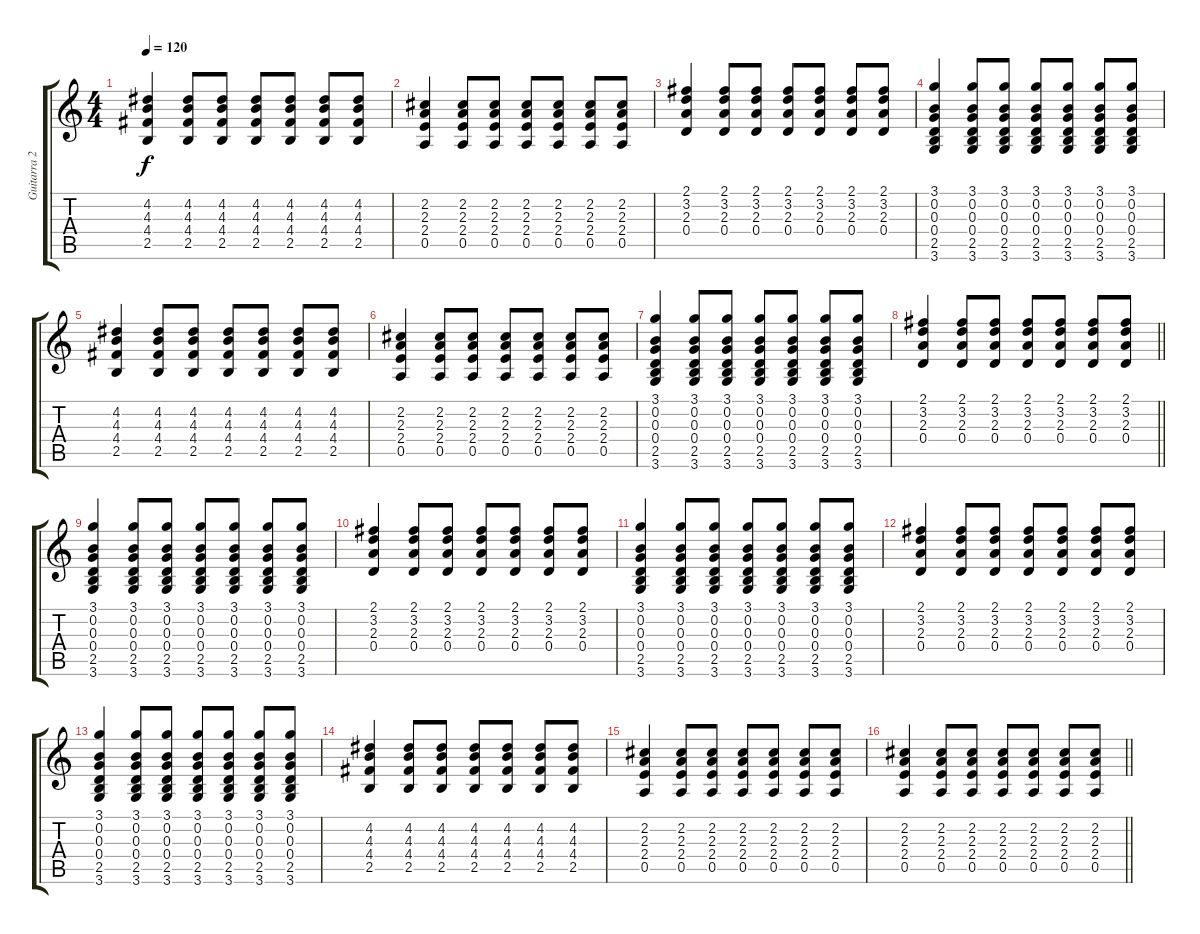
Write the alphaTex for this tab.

\track ("Guitarra 2" "Guitarra 2") {instrument acousticguitarsteel}
\staff {score tabs}
\tuning (E4 B3 G3 D3 A2 E2) {hide}
\ts (4 4)
\tempo 120
\clef g2
\ks c
(4.2 4.3 4.4 2.5).4{dy f} (4.2 4.3 4.4 2.5).8 (4.2 4.3 4.4 2.5).8 (4.2 4.3 4.4 2.5).8 (4.2 4.3 4.4 2.5).8 (4.2 4.3 4.4 2.5).8 (4.2 4.3 4.4 2.5).8 |
(2.2 2.3 2.4 0.5).4 (2.2 2.3 2.4 0.5).8 (2.2 2.3 2.4 0.5).8 (2.2 2.3 2.4 0.5).8 (2.2 2.3 2.4 0.5).8 (2.2 2.3 2.4 0.5).8 (2.2 2.3 2.4 0.5).8 |
(2.1 3.2 2.3 0.4).4 (2.1 3.2 2.3 0.4).8 (2.1 3.2 2.3 0.4).8 (2.1 3.2 2.3 0.4).8 (2.1 3.2 2.3 0.4).8 (2.1 3.2 2.3 0.4).8 (2.1 3.2 2.3 0.4).8 |
(3.1 0.2 0.3 0.4 2.5 3.6).4 (3.1 0.2 0.3 0.4 2.5 3.6).8 (3.1 0.2 0.3 0.4 2.5 3.6).8 (3.1 0.2 0.3 0.4 2.5 3.6).8 (3.1 0.2 0.3 0.4 2.5 3.6).8 (3.1 0.2 0.3 0.4 2.5 3.6).8 (3.1 0.2 0.3 0.4 2.5 3.6).8 |
(4.2 4.3 4.4 2.5).4 (4.2 4.3 4.4 2.5).8 (4.2 4.3 4.4 2.5).8 (4.2 4.3 4.4 2.5).8 (4.2 4.3 4.4 2.5).8 (4.2 4.3 4.4 2.5).8 (4.2 4.3 4.4 2.5).8 |
(2.2 2.3 2.4 0.5).4 (2.2 2.3 2.4 0.5).8 (2.2 2.3 2.4 0.5).8 (2.2 2.3 2.4 0.5).8 (2.2 2.3 2.4 0.5).8 (2.2 2.3 2.4 0.5).8 (2.2 2.3 2.4 0.5).8 |
(3.1 0.2 0.3 0.4 2.5 3.6).4 (3.1 0.2 0.3 0.4 2.5 3.6).8 (3.1 0.2 0.3 0.4 2.5 3.6).8 (3.1 0.2 0.3 0.4 2.5 3.6).8 (3.1 0.2 0.3 0.4 2.5 3.6).8 (3.1 0.2 0.3 0.4 2.5 3.6).8 (3.1 0.2 0.3 0.4 2.5 3.6).8 |
\barLineRight lightlight
(2.1 3.2 2.3 0.4).4 (2.1 3.2 2.3 0.4).8 (2.1 3.2 2.3 0.4).8 (2.1 3.2 2.3 0.4).8 (2.1 3.2 2.3 0.4).8 (2.1 3.2 2.3 0.4).8 (2.1 3.2 2.3 0.4).8 |
(3.1 0.2 0.3 0.4 2.5 3.6).4 (3.1 0.2 0.3 0.4 2.5 3.6).8 (3.1 0.2 0.3 0.4 2.5 3.6).8 (3.1 0.2 0.3 0.4 2.5 3.6).8 (3.1 0.2 0.3 0.4 2.5 3.6).8 (3.1 0.2 0.3 0.4 2.5 3.6).8 (3.1 0.2 0.3 0.4 2.5 3.6).8 |
(2.1 3.2 2.3 0.4).4 (2.1 3.2 2.3 0.4).8 (2.1 3.2 2.3 0.4).8 (2.1 3.2 2.3 0.4).8 (2.1 3.2 2.3 0.4).8 (2.1 3.2 2.3 0.4).8 (2.1 3.2 2.3 0.4).8 |
(3.1 0.2 0.3 0.4 2.5 3.6).4 (3.1 0.2 0.3 0.4 2.5 3.6).8 (3.1 0.2 0.3 0.4 2.5 3.6).8 (3.1 0.2 0.3 0.4 2.5 3.6).8 (3.1 0.2 0.3 0.4 2.5 3.6).8 (3.1 0.2 0.3 0.4 2.5 3.6).8 (3.1 0.2 0.3 0.4 2.5 3.6).8 |
(2.1 3.2 2.3 0.4).4 (2.1 3.2 2.3 0.4).8 (2.1 3.2 2.3 0.4).8 (2.1 3.2 2.3 0.4).8 (2.1 3.2 2.3 0.4).8 (2.1 3.2 2.3 0.4).8 (2.1 3.2 2.3 0.4).8 |
(3.1 0.2 0.3 0.4 2.5 3.6).4 (3.1 0.2 0.3 0.4 2.5 3.6).8 (3.1 0.2 0.3 0.4 2.5 3.6).8 (3.1 0.2 0.3 0.4 2.5 3.6).8 (3.1 0.2 0.3 0.4 2.5 3.6).8 (3.1 0.2 0.3 0.4 2.5 3.6).8 (3.1 0.2 0.3 0.4 2.5 3.6).8 |
(4.2 4.3 4.4 2.5).4 (4.2 4.3 4.4 2.5).8 (4.2 4.3 4.4 2.5).8 (4.2 4.3 4.4 2.5).8 (4.2 4.3 4.4 2.5).8 (4.2 4.3 4.4 2.5).8 (4.2 4.3 4.4 2.5).8 |
(2.2 2.3 2.4 0.5).4 (2.2 2.3 2.4 0.5).8 (2.2 2.3 2.4 0.5).8 (2.2 2.3 2.4 0.5).8 (2.2 2.3 2.4 0.5).8 (2.2 2.3 2.4 0.5).8 (2.2 2.3 2.4 0.5).8 |
\barLineRight lightlight
(2.2 2.3 2.4 0.5).4 (2.2 2.3 2.4 0.5).8 (2.2 2.3 2.4 0.5).8 (2.2 2.3 2.4 0.5).8 (2.2 2.3 2.4 0.5).8 (2.2 2.3 2.4 0.5).8 (2.2 2.3 2.4 0.5).8
